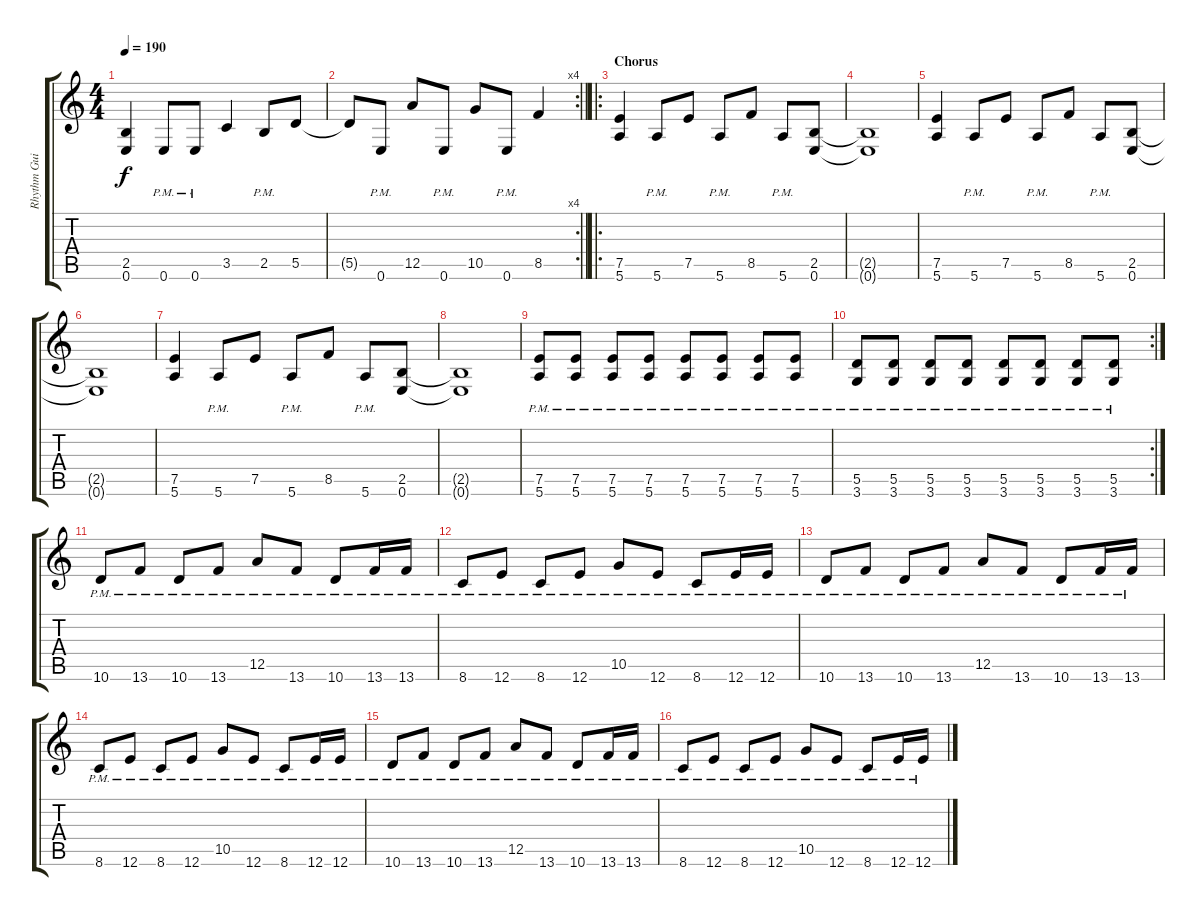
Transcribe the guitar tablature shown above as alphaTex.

\track ("Rhythm Guitar" "Rhythm Gui") {instrument distortionguitar}
\staff {score tabs}
\tuning (E4 B3 G3 D3 A2 E2) {hide}
\ts (4 4)
\tempo 190
\clef g2
\ks c
(2.5 0.6).4{dy f} 0.6{pm}.8 0.6{pm}.8 3.5.4 2.5{pm}.8 5.5.8 |
\rc 4
\barLineRight lightlight
5.5{t}.8 0.6{pm}.8 12.5.8 0.6{pm}.8 10.5.8 0.6{pm}.8 8.5.4 |
\ro
\section ("" "Chorus")
(7.5 5.6).4 5.6{pm}.8 7.5.8 5.6{pm}.8 8.5.8 5.6{pm}.8 (2.5 0.6).8 |
(2.5{t} 0.6{t}).1 |
(7.5 5.6).4 5.6{pm}.8 7.5.8 5.6{pm}.8 8.5.8 5.6{pm}.8 (2.5 0.6).8 |
(2.5{t} 0.6{t}).1 |
(7.5 5.6).4 5.6{pm}.8 7.5.8 5.6{pm}.8 8.5.8 5.6{pm}.8 (2.5 0.6).8 |
(2.5{t} 0.6{t}).1 |
(7.5{pm} 5.6{pm}).8 (7.5{pm} 5.6{pm}).8 (7.5{pm} 5.6{pm}).8 (7.5{pm} 5.6{pm}).8 (7.5{pm} 5.6{pm}).8 (7.5{pm} 5.6{pm}).8 (7.5{pm} 5.6{pm}).8 (7.5{pm} 5.6{pm}).8 |
\rc 2
(5.5{pm} 3.6{pm}).8 (5.5{pm} 3.6{pm}).8 (5.5{pm} 3.6{pm}).8 (5.5{pm} 3.6{pm}).8 (5.5{pm} 3.6{pm}).8 (5.5{pm} 3.6{pm}).8 (5.5{pm} 3.6{pm}).8 (5.5{pm} 3.6{pm}).8 |
10.6{pm}.8 13.6{pm}.8 10.6{pm}.8 13.6{pm}.8 12.5{pm}.8 13.6{pm}.8 10.6{pm}.8 13.6{pm}.16 13.6{pm}.16 |
8.6{pm}.8 12.6{pm}.8 8.6{pm}.8 12.6{pm}.8 10.5{pm}.8 12.6{pm}.8 8.6{pm}.8 12.6{pm}.16 12.6{pm}.16 |
10.6{pm}.8 13.6{pm}.8 10.6{pm}.8 13.6{pm}.8 12.5{pm}.8 13.6{pm}.8 10.6{pm}.8 13.6{pm}.16 13.6{pm}.16 |
8.6{pm}.8 12.6{pm}.8 8.6{pm}.8 12.6{pm}.8 10.5{pm}.8 12.6{pm}.8 8.6{pm}.8 12.6{pm}.16 12.6{pm}.16 |
10.6{pm}.8 13.6{pm}.8 10.6{pm}.8 13.6{pm}.8 12.5{pm}.8 13.6{pm}.8 10.6{pm}.8 13.6{pm}.16 13.6{pm}.16 |
8.6{pm}.8 12.6{pm}.8 8.6{pm}.8 12.6{pm}.8 10.5{pm}.8 12.6{pm}.8 8.6{pm}.8 12.6{pm}.16 12.6{pm}.16
